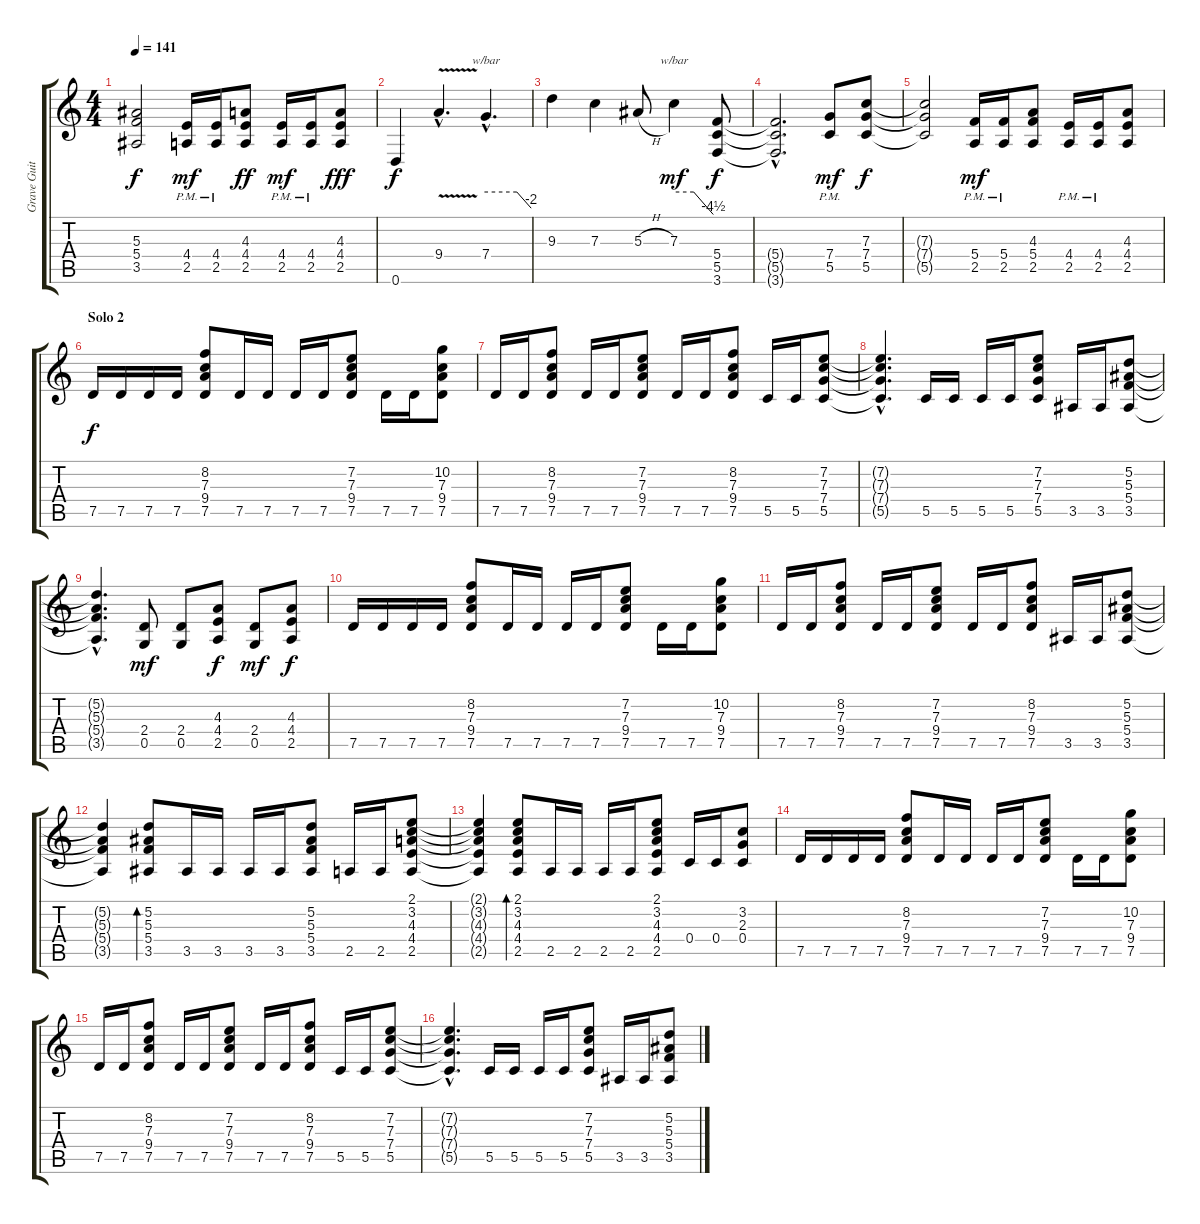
\track ("Grave Guitar (Pan Right)" "Grave Guit") {instrument distortionguitar}
\staff {score tabs}
\tuning (D4 A3 F3 C3 G2 D2) {hide}
\ts (4 4)
\tempo 141
\clef g2
\ks c
(5.3{t} 5.4{t} 3.5{t}).2{dy f} (4.4{pm} 2.5{pm}).16{dy mf} (4.4{pm} 2.5{pm}).16 (4.3 4.4 2.5).8{dy ff} (4.4{pm} 2.5{pm}).16{dy mf} (4.4{pm} 2.5{pm}).16 (4.3 4.4 2.5).8{dy fff} |
0.6.4{dy f} 9.4{v hac}.4{d} 7.4{hac}.4{d tbe (custom default 0 0 41 0 60 -8)} |
9.3.4 7.3.4 5.3{h}.8 7.3.4{tbe (custom default 0 0 30 0 60 -18) dy mf} (5.4 5.5 3.6).8{dy f} |
(5.4{hac t} 5.5{hac t} 3.6{hac t}).2{d} (7.4{pm} 5.5{pm}).8{dy mf} (7.3 7.4 5.5).8{dy f} |
(7.3{t} 7.4{t} 5.5{t}).2 (5.4{pm} 2.5{pm}).16{dy mf} (5.4{pm} 2.5{pm}).16 (4.3 5.4 2.5).8 (4.4{pm} 2.5{pm}).16 (4.4{pm} 2.5{pm}).16 (4.3 4.4 2.5).8 |
\section ("" "Solo 2")
7.5.16{dy f} 7.5.16 7.5.16 7.5.16 (8.2 7.3 9.4 7.5).8 7.5.16 7.5.16 7.5.16 7.5.16 (7.2 7.3 9.4 7.5).8 7.5.16 7.5.16 (10.2 7.3 9.4 7.5).8 |
7.5.16 7.5.16 (8.2 7.3 9.4 7.5).8 7.5.16 7.5.16 (7.2 7.3 9.4 7.5).8 7.5.16 7.5.16 (8.2 7.3 9.4 7.5).8 5.5.16 5.5.16 (7.2 7.3 7.4 5.5).8 |
(7.2{hac t} 7.3{hac t} 7.4{hac t} 5.5{hac t}).4{d} 5.5.16 5.5.16 5.5.16 5.5.16 (7.2 7.3 7.4 5.5).8 3.5.16 3.5.16 (5.2 5.3 5.4 3.5).8 |
(5.2{hac t} 5.3{hac t} 5.4{hac t} 3.5{hac t}).4{d} (2.4 0.5).8{dy mf} (2.4 0.5).8 (4.3 4.4 2.5).8{dy f} (2.4 0.5).8{dy mf} (4.3 4.4 2.5).8{dy f} |
7.5.16 7.5.16 7.5.16 7.5.16 (8.2 7.3 9.4 7.5).8 7.5.16 7.5.16 7.5.16 7.5.16 (7.2 7.3 9.4 7.5).8 7.5.16 7.5.16 (10.2 7.3 9.4 7.5).8 |
7.5.16 7.5.16 (8.2 7.3 9.4 7.5).8 7.5.16 7.5.16 (7.2 7.3 9.4 7.5).8 7.5.16 7.5.16 (8.2 7.3 9.4 7.5).8 3.5.16 3.5.16 (5.2 5.3 5.4 3.5).8 |
(5.2{t} 5.3{t} 5.4{t} 3.5{t}).4 (5.2 5.3 5.4 3.5).8{bd 30} 3.5.16 3.5.16 3.5.16 3.5.16 (5.2 5.3 5.4 3.5).8 2.5.16 2.5.16 (2.1 3.2 4.3 4.4 2.5).8 |
(2.1{t} 3.2{t} 4.3{t} 4.4{t} 2.5{t}).4 (2.1 3.2 4.3 4.4 2.5).8{bd 30} 2.5.16 2.5.16 2.5.16 2.5.16 (2.1 3.2 4.3 4.4 2.5).8 0.4.16 0.4.16 (3.2 2.3 0.4).8 |
7.5.16 7.5.16 7.5.16 7.5.16 (8.2 7.3 9.4 7.5).8 7.5.16 7.5.16 7.5.16 7.5.16 (7.2 7.3 9.4 7.5).8 7.5.16 7.5.16 (10.2 7.3 9.4 7.5).8 |
7.5.16 7.5.16 (8.2 7.3 9.4 7.5).8 7.5.16 7.5.16 (7.2 7.3 9.4 7.5).8 7.5.16 7.5.16 (8.2 7.3 9.4 7.5).8 5.5.16 5.5.16 (7.2 7.3 7.4 5.5).8 |
(7.2{hac t} 7.3{hac t} 7.4{hac t} 5.5{hac t}).4{d} 5.5.16 5.5.16 5.5.16 5.5.16 (7.2 7.3 7.4 5.5).8 3.5.16 3.5.16 (5.2 5.3 5.4 3.5).8
